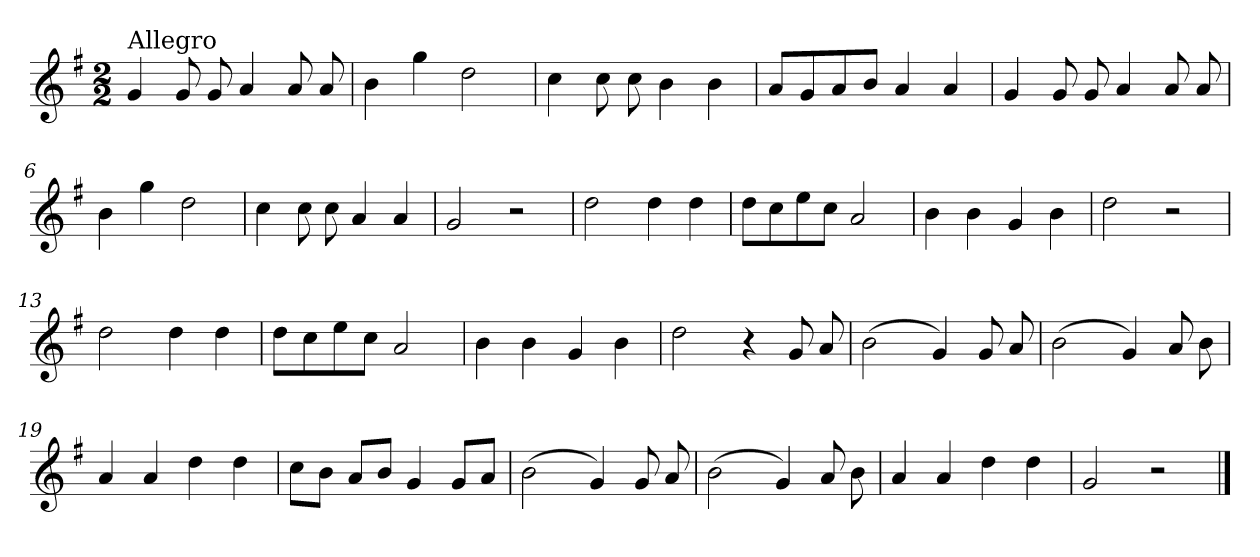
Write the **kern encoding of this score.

**kern
*part1
*staff1
*clefG2
*k[f#]
*G:
*M2/2
=1
!LO:TX:a:t=Allegro
4g/
8g/
8g/
4a/
8a/
8a/
=2
4b\
4gg\
2dd\
=3
4cc\
8cc\
8cc\
4b\
4b\
=4
8a/L
8g/
8a/
8b/J
4a/
4a/
=5
4g/
8g/
8g/
4a/
8a/
8a/
!!LO:LB:g=z
=6
4b\
4gg\
2dd\
=7
4cc\
8cc\
8cc\
4a/
4a/
=8
2g/
2r
=9
2dd\
4dd\
4dd\
=10
8dd\L
8cc\
8ee\
8cc\J
2a/
=11
4b\
4b\
4g/
4b\
!!LO:LB:g=z
=12
2dd\
2r
=13
2dd\
4dd\
4dd\
=14
8dd\L
8cc\
8ee\
8cc\J
2a/
=15
4b\
4b\
4g/
4b\
=16
2dd\
4r
8g/
8a/
=17
(>2b\
4g/)
8g/
8a/
!!LO:LB:g=z
=18
(>2b\
4g/)
8a/
8b\
=19
4a/
4a/
4dd\
4dd\
=20
8cc\L
8b\J
8a/L
8b/J
4g/
8g/L
8a/J
=21
(>2b\
4g/)
8g/
8a/
=22
(>2b\
4g/)
8a/
8b\
=23
4a/
4a/
4dd\
4dd\
!!LO:LB:g=z
=24
2g/
2r
==
*-
